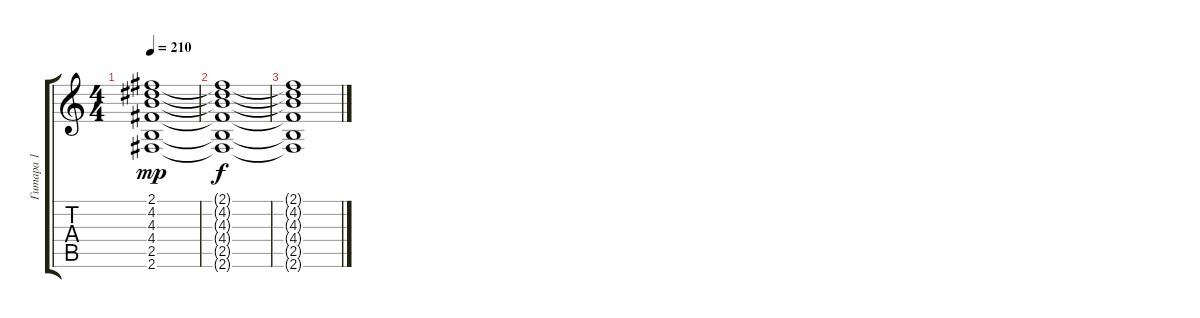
\track ("Гитара 1" "Гитара 1") {instrument distortionguitar}
\staff {score tabs}
\tuning (E4 B3 G3 D3 A2 E2) {hide}
\ts (4 4)
\tempo 210
\clef g2
\ks c
(2.1 4.2 4.3 4.4 2.5 2.6).1{dy mp} |
(2.1{t} 4.2{t} 4.3{t} 4.4{t} 2.5{t} 2.6{t}).1{dy f} |
(2.1{t} 4.2{t} 4.3{t} 4.4{t} 2.5{t} 2.6{t}).1
